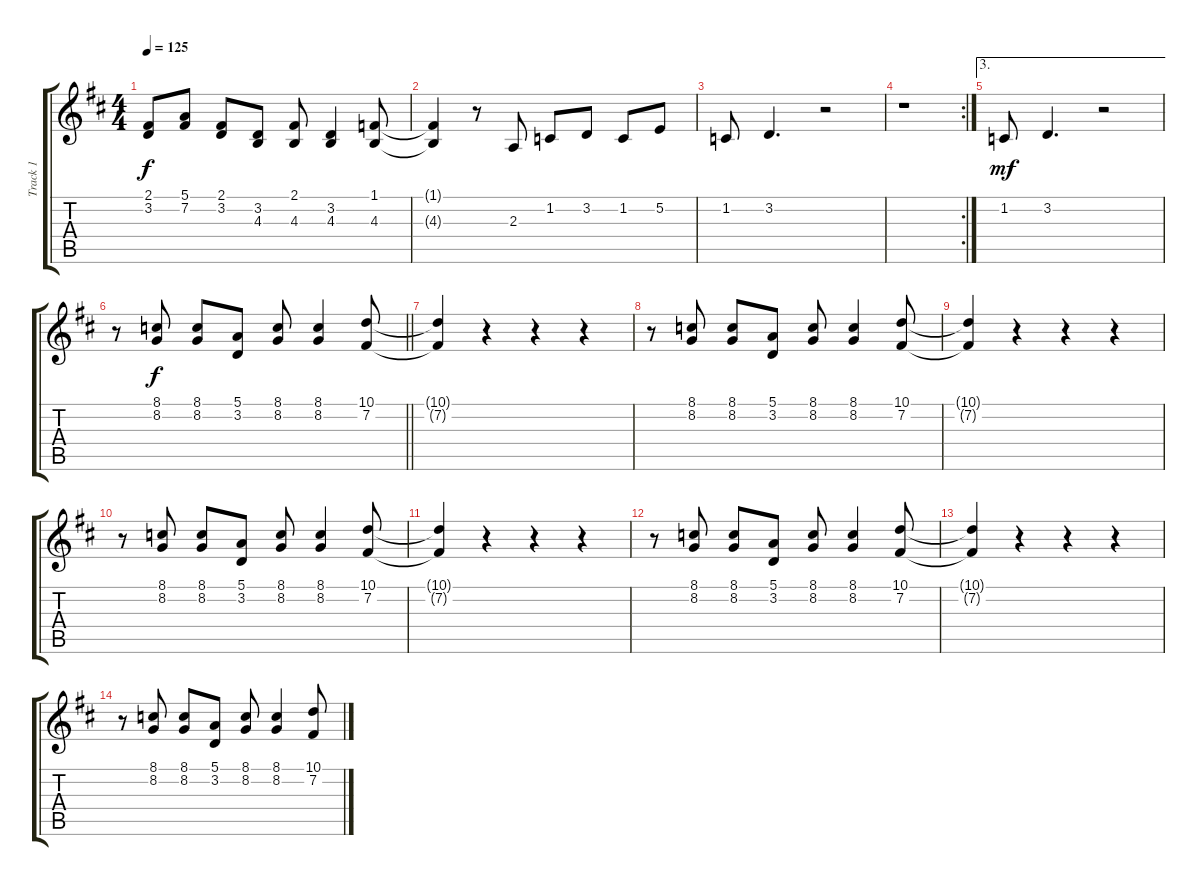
\track ("Track 1" "Track 1") {instrument tenorsax}
\staff {score tabs}
\tuning (E4 B3 G3 D3 A2 E2) {hide}
\ts (4 4)
\tempo 125
\clef g2
\ks d
(2.1 3.2).8{dy f} (5.1 7.2).8 (2.1 3.2).8 (3.2 4.3).8 (2.1 4.3).8 (3.2 4.3).4 (1.1 4.3).8 |
(1.1{t} 4.3{t}).4 r.8 2.3.8 1.2.8 3.2.8 1.2.8 5.2.8 |
1.2.8 3.2.4{d} r.2 |
\rc 2
r.1 |
\ae 3
1.2.8{dy mf} 3.2.4{d} r.2 |
\barLineRight lightlight
r.8 (8.1 8.2).8{dy f} (8.1 8.2).8 (5.1 3.2).8 (8.1 8.2).8 (8.1 8.2).4 (10.1 7.2).8 |
(10.1{t} 7.2{t}).4 r.4 r.4 r.4 |
r.8 (8.1 8.2).8 (8.1 8.2).8 (5.1 3.2).8 (8.1 8.2).8 (8.1 8.2).4 (10.1 7.2).8 |
(10.1{t} 7.2{t}).4 r.4 r.4 r.4 |
r.8 (8.1 8.2).8 (8.1 8.2).8 (5.1 3.2).8 (8.1 8.2).8 (8.1 8.2).4 (10.1 7.2).8 |
(10.1{t} 7.2{t}).4 r.4 r.4 r.4 |
r.8{volume 0} (8.1 8.2).8 (8.1 8.2).8 (5.1 3.2).8 (8.1 8.2).8 (8.1 8.2).4 (10.1 7.2).8 |
(10.1{t} 7.2{t}).4 r.4 r.4 r.4 |
r.8 (8.1 8.2).8 (8.1 8.2).8 (5.1 3.2).8 (8.1 8.2).8 (8.1 8.2).4 (10.1 7.2).8
